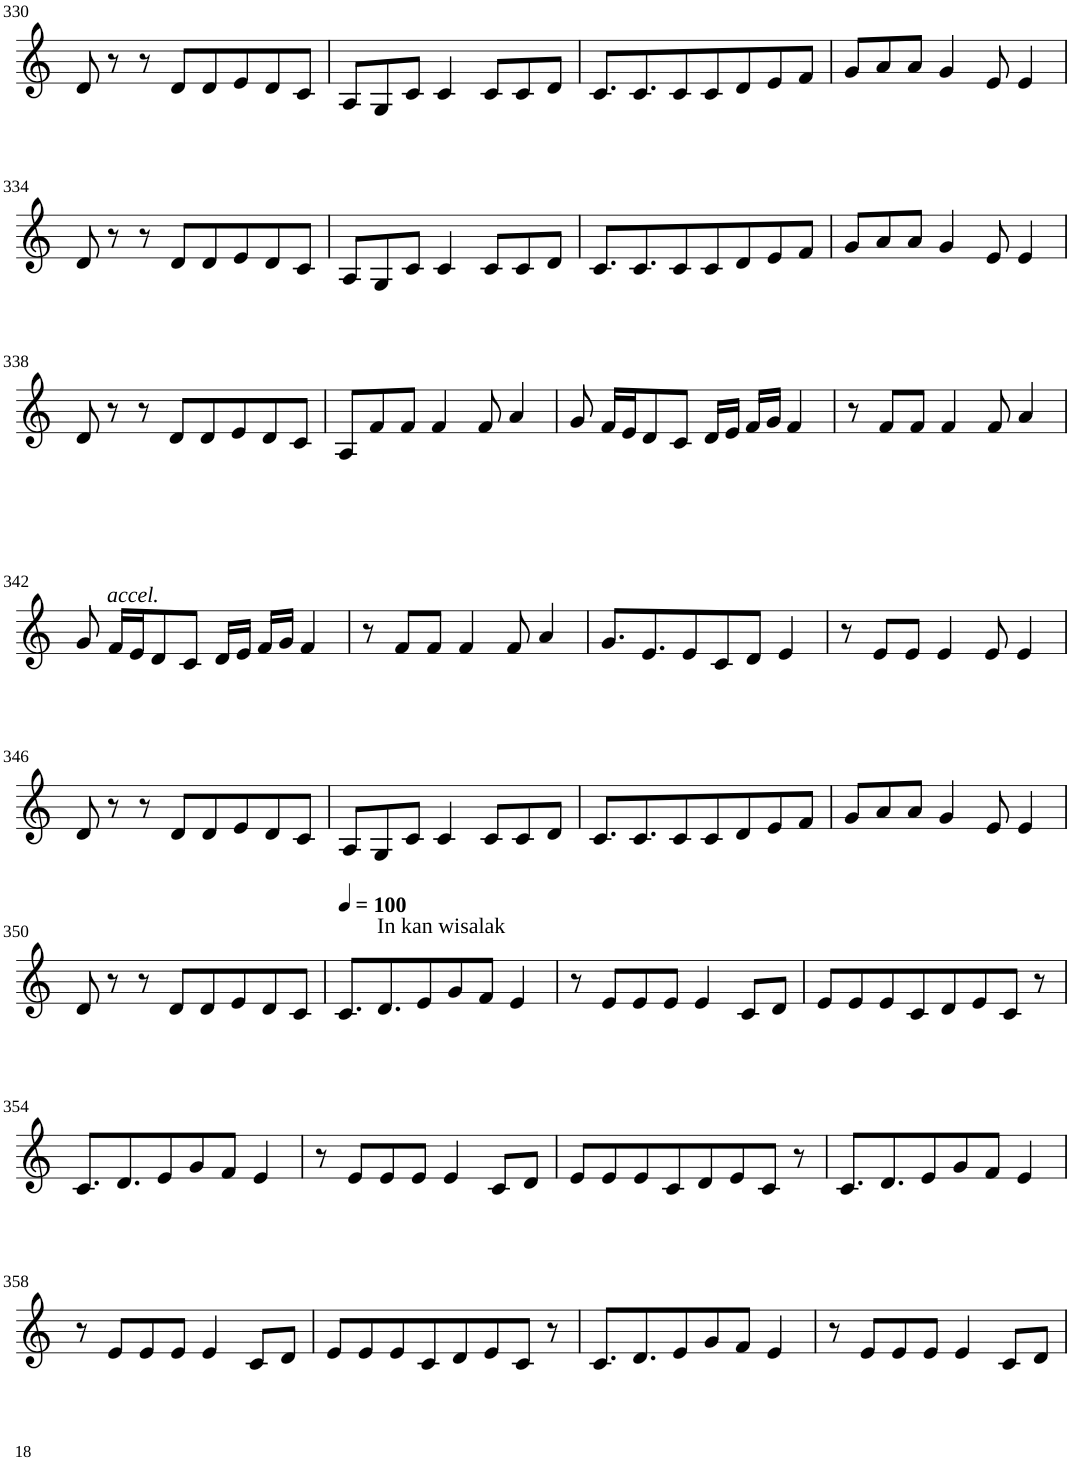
**kern
*part1
*staff1
*I"Violin
!!LO:PB:g=z
*clefG2
*k[]
*M8/8
=330
8d/
8r
8r
8d/L
8d/
8e/
8d/
8c/J
=331
8A/L
8G/
8c/J
4c/
8c/L
8c/
8d/J
=332
8.c/L
8.c/
8c/
8c/
8d/
8e/
8f/J
=333
8g/L
8a/
8a/J
4g/
8e/
4e/
!!LO:LB:g=z
=334
8d/
8r
8r
8d/L
8d/
8e/
8d/
8c/J
=335
8A/L
8G/
8c/J
4c/
8c/L
8c/
8d/J
=336
8.c/L
8.c/
8c/
8c/
8d/
8e/
8f/J
=337
8g/L
8a/
8a/J
4g/
8e/
4e/
!!LO:LB:g=z
=338
8d/
!LO:TX:b:i:t=accel.
8r
8r
8d/L
8d/
8e/
8d/
8c/J
=339
8A/L
8f/
8f/J
4f/
8f/
4a/
=340
8g/
16f/LL
16e/J
8d/
8c/J
16d/LL
16e/JJ
16f/LL
16g/JJ
4f/
=341
8r
8f/L
8f/J
4f/
8f/
4a/
!!LO:LB:g=z
=342
8g/
16f/LL
16e/J
8d/
8c/J
16d/LL
16e/JJ
16f/LL
16g/JJ
4f/
=343
8r
8f/L
8f/J
4f/
8f/
4a/
=344
8.g/L
8.e/
8e/
8c/
8d/J
4e/
=345
8r
8e/L
8e/J
4e/
8e/
4e/
!!LO:LB:g=z
=346
8d/
8r
8r
8d/L
8d/
8e/
8d/
8c/J
=347
8A/L
8G/
8c/J
4c/
8c/L
8c/
8d/J
=348
8.c/L
8.c/
8c/
8c/
8d/
8e/
8f/J
=349
8g/L
8a/
8a/J
4g/
8e/
4e/
!!LO:LB:g=z
=350
8d/
8r
8r
8d/L
8d/
8e/
8d/
8c/J
=351
*MM100
8.c/L
!LO:TX:a:t=In kan wisalak
8.d/
8e/
8g/
8f/J
4e/
=352
8r
8e/L
8e/
8e/J
4e/
8c/L
8d/J
=353
8e/L
8e/
8e/
8c/
8d/
8e/
8c/J
8r
!!LO:LB:g=z
=354
8.c/L
8.d/
8e/
8g/
8f/J
4e/
=355
8r
8e/L
8e/
8e/J
4e/
8c/L
8d/J
=356
8e/L
8e/
8e/
8c/
8d/
8e/
8c/J
8r
=357
8.c/L
8.d/
8e/
8g/
8f/J
4e/
!!LO:LB:g=z
=358
8r
8e/L
8e/
8e/J
4e/
8c/L
8d/J
=359
8e/L
8e/
8e/
8c/
8d/
8e/
8c/J
8r
=360
8.c/L
8.d/
8e/
8g/
8f/J
4e/
=361
8r
8e/L
8e/
8e/J
4e/
8c/L
8d/J
=
*-
